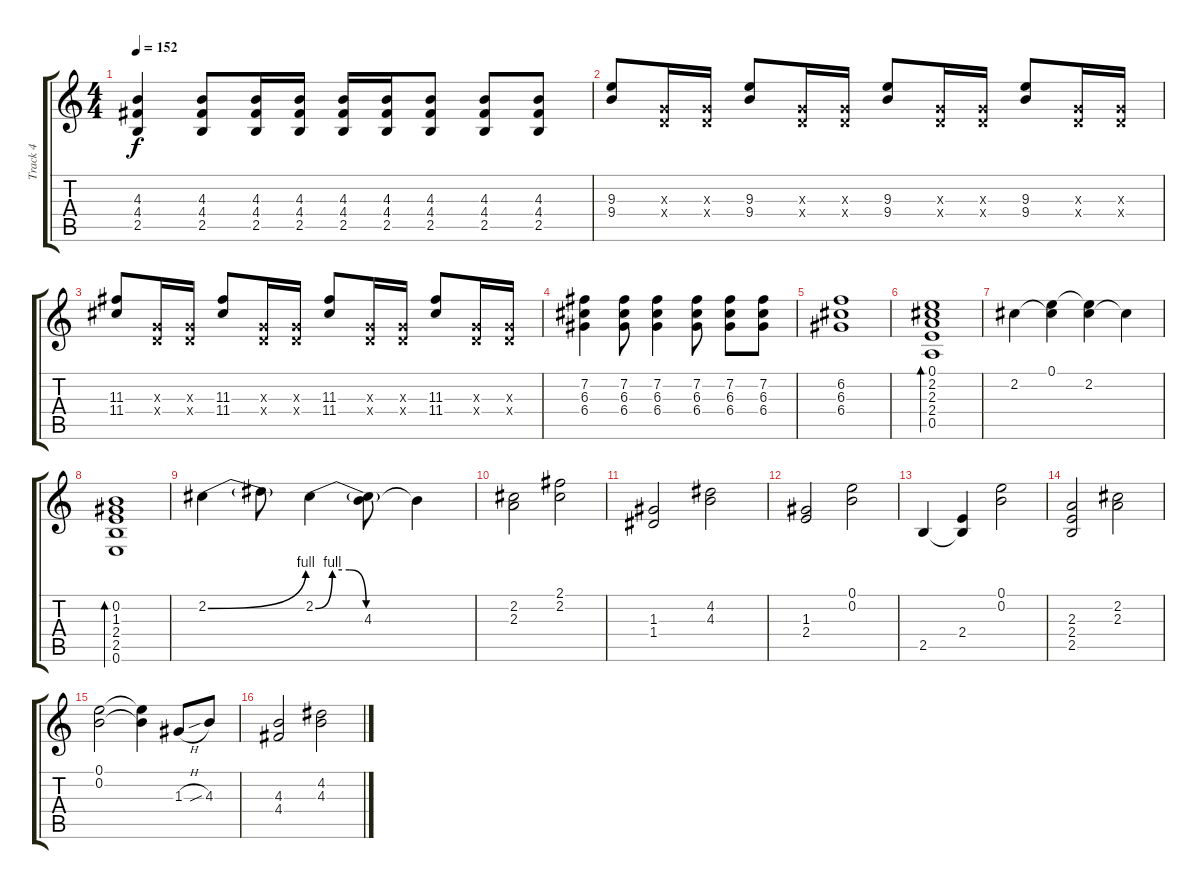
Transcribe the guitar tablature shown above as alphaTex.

\track ("Track 4" "Track 4") {instrument overdrivenguitar}
\staff {score tabs}
\tuning (E4 B3 G3 D3 A2 E2) {hide}
\ts (4 4)
\tempo 152
\clef g2
\ks c
(4.3 4.4 2.5).4{dy f} (4.3 4.4 2.5).8 (4.3 4.4 2.5).16 (4.3 4.4 2.5).16 (4.3 4.4 2.5).16 (4.3 4.4 2.5).16 (4.3 4.4 2.5).8 (4.3 4.4 2.5).8 (4.3 4.4 2.5).8 |
(9.3 9.4).8 (0.3{x} 0.4{x}).16 (0.3{x} 0.4{x}).16 (9.3 9.4).8 (0.3{x} 0.4{x}).16 (0.3{x} 0.4{x}).16 (9.3 9.4).8 (0.3{x} 0.4{x}).16 (0.3{x} 0.4{x}).16 (9.3 9.4).8 (0.3{x} 0.4{x}).16 (0.3{x} 0.4{x}).16 |
(11.3 11.4).8 (0.3{x} 0.4{x}).16 (0.3{x} 0.4{x}).16 (11.3 11.4).8 (0.3{x} 0.4{x}).16 (0.3{x} 0.4{x}).16 (11.3 11.4).8 (0.3{x} 0.4{x}).16 (0.3{x} 0.4{x}).16 (11.3 11.4).8 (0.3{x} 0.4{x}).16 (0.3{x} 0.4{x}).16 |
(7.2 6.3 6.4).4 (7.2 6.3 6.4).8 (7.2 6.3 6.4).4 (7.2 6.3 6.4).8 (7.2 6.3 6.4).8 (7.2 6.3 6.4).8 |
(6.2 6.3 6.4).1 |
(0.1 2.2 2.3 2.4 0.5).1{bd 240} |
2.2.4 (0.1 2.2{t}).4 (0.1{t} 2.2).4 2.2{t}.4 |
(0.2 1.3 2.4 2.5 0.6).1{bd 240} |
2.2{be (bend 0 0 60 4)}.4 2.2{t}.8 2.2{be (custom 0 0 10 4 20 4 30 0 60 0)}.4 (2.2{t} 4.3).8 4.3{t}.4 |
(2.2 2.3).2 (2.1 2.2).2 |
(1.3 1.4).2 (4.2 4.3).2 |
(1.3 2.4).2 (0.1 0.2).2 |
2.5.4 (2.4 2.5{t}).4 (0.1 0.2).2 |
(2.3 2.4 2.5).2 (2.2 2.3).2 |
(0.1 0.2).2 (0.1{t} 0.2{t}).4 1.3{h}.8 4.3{sib}.8 |
(4.3 4.4).2 (4.2 4.3).2
